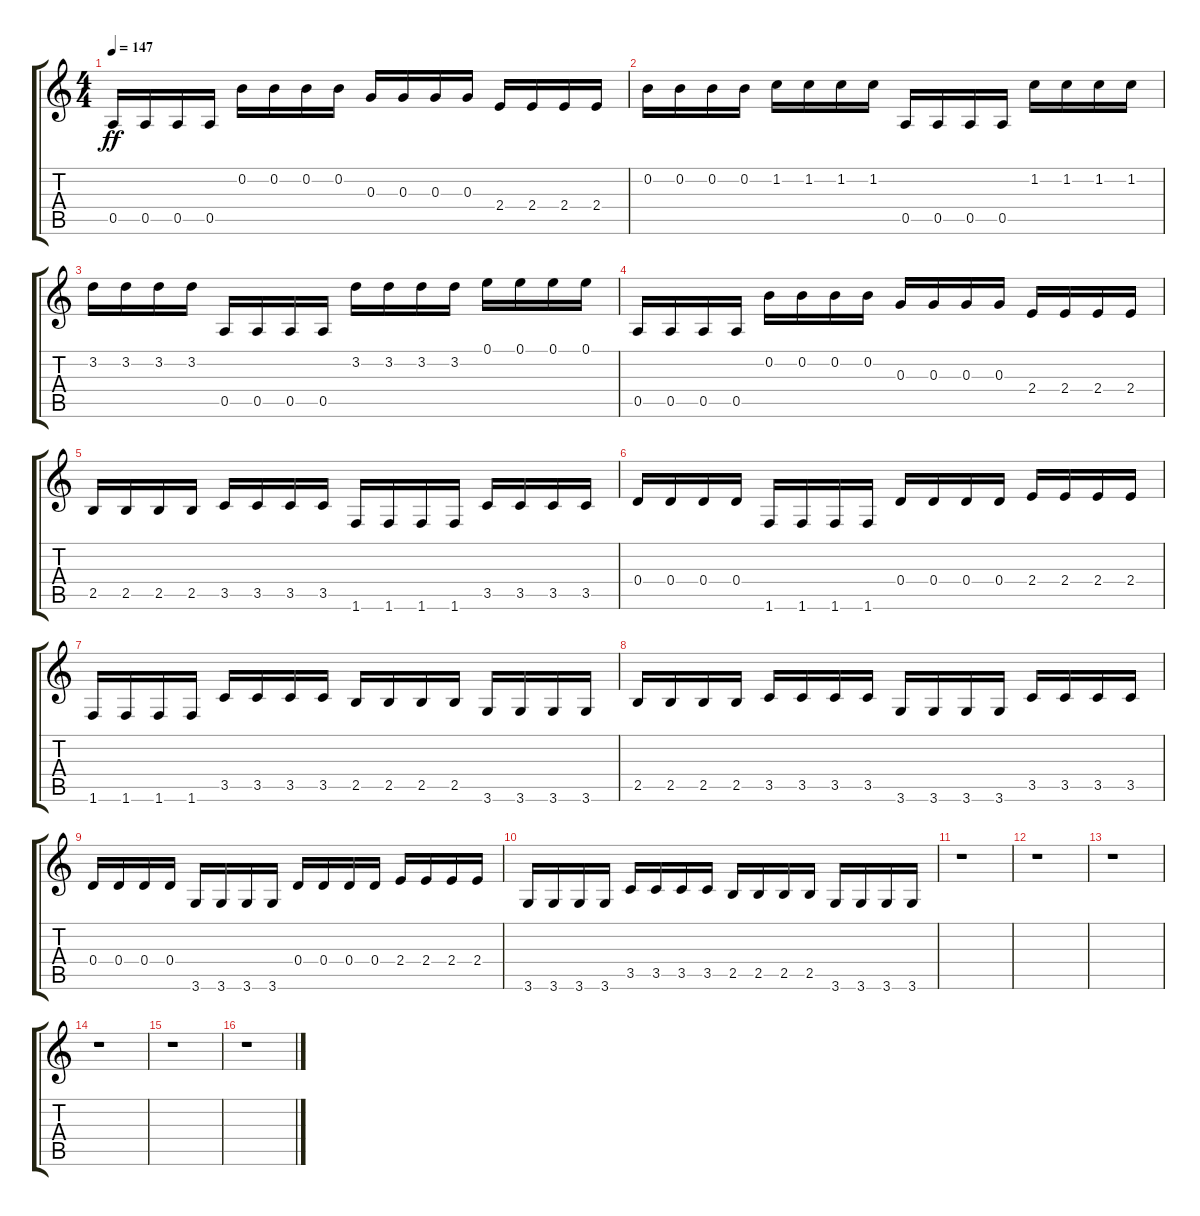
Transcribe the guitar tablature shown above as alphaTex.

\track "" {instrument distortionguitar}
\staff {score tabs}
\tuning (E4 B3 G3 D3 A2 E2) {hide}
\ts (4 4)
\tempo 147
\clef g2
\ks c
0.5.16{dy ff} 0.5.16 0.5.16 0.5.16 0.2.16 0.2.16 0.2.16 0.2.16 0.3.16 0.3.16 0.3.16 0.3.16 2.4.16 2.4.16 2.4.16 2.4.16 |
0.2.16 0.2.16 0.2.16 0.2.16 1.2.16 1.2.16 1.2.16 1.2.16 0.5.16 0.5.16 0.5.16 0.5.16 1.2.16 1.2.16 1.2.16 1.2.16 |
3.2.16 3.2.16 3.2.16 3.2.16 0.5.16 0.5.16 0.5.16 0.5.16 3.2.16 3.2.16 3.2.16 3.2.16 0.1.16 0.1.16 0.1.16 0.1.16 |
0.5.16 0.5.16 0.5.16 0.5.16 0.2.16 0.2.16 0.2.16 0.2.16 0.3.16 0.3.16 0.3.16 0.3.16 2.4.16 2.4.16 2.4.16 2.4.16 |
2.5.16 2.5.16 2.5.16 2.5.16 3.5.16 3.5.16 3.5.16 3.5.16 1.6.16 1.6.16 1.6.16 1.6.16 3.5.16 3.5.16 3.5.16 3.5.16 |
0.4.16 0.4.16 0.4.16 0.4.16 1.6.16 1.6.16 1.6.16 1.6.16 0.4.16 0.4.16 0.4.16 0.4.16 2.4.16 2.4.16 2.4.16 2.4.16 |
1.6.16 1.6.16 1.6.16 1.6.16 3.5.16 3.5.16 3.5.16 3.5.16 2.5.16 2.5.16 2.5.16 2.5.16 3.6.16 3.6.16 3.6.16 3.6.16 |
2.5.16 2.5.16 2.5.16 2.5.16 3.5.16 3.5.16 3.5.16 3.5.16 3.6.16 3.6.16 3.6.16 3.6.16 3.5.16 3.5.16 3.5.16 3.5.16 |
0.4.16 0.4.16 0.4.16 0.4.16 3.6.16 3.6.16 3.6.16 3.6.16 0.4.16 0.4.16 0.4.16 0.4.16 2.4.16 2.4.16 2.4.16 2.4.16 |
3.6.16 3.6.16 3.6.16 3.6.16 3.5.16 3.5.16 3.5.16 3.5.16 2.5.16 2.5.16 2.5.16 2.5.16 3.6.16 3.6.16 3.6.16 3.6.16 |
r.1 |
r.1 |
r.1 |
r.1 |
r.1 |
r.1
